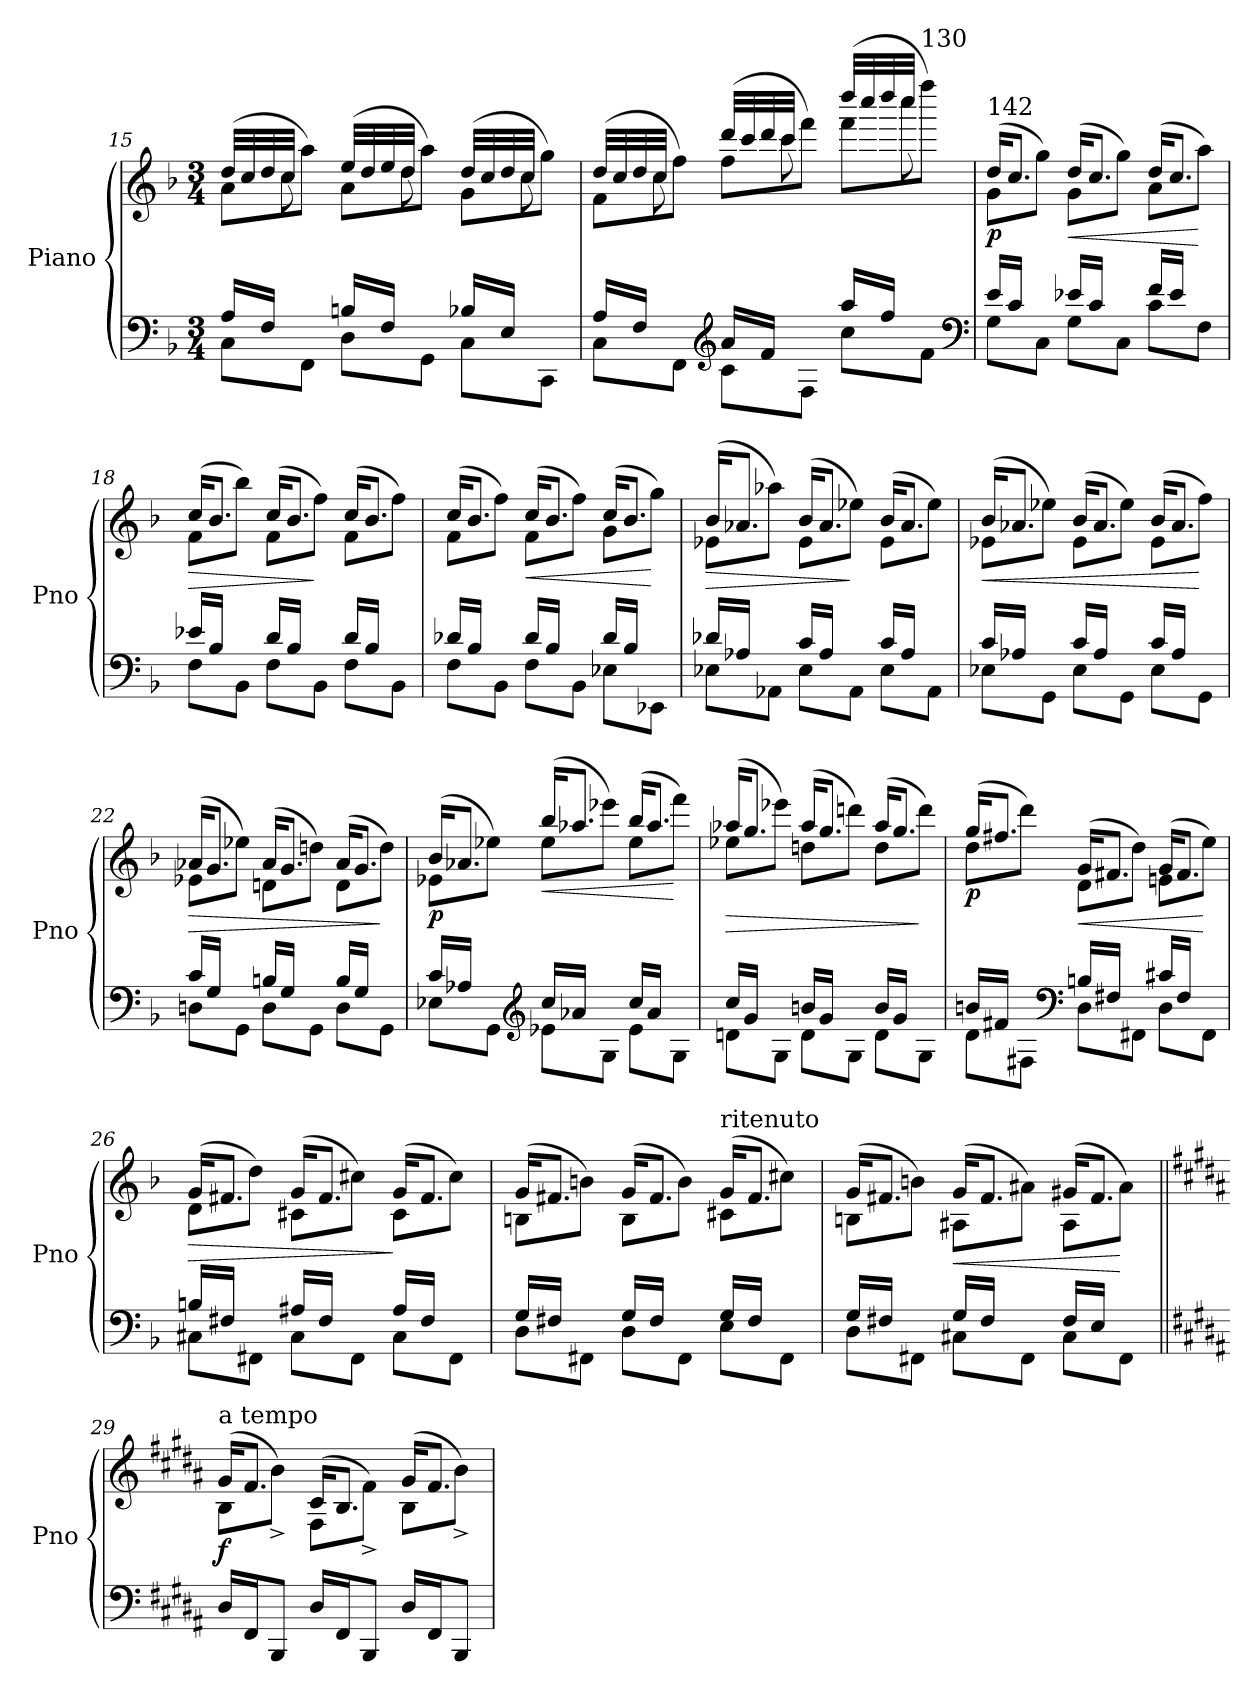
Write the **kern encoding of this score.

**kern	**kern	**dynam
*part1	*part1	*part1
*staff2	*staff1	*staff1/2
*I"Piano	*	*
*I'Pno	*	*
*clefF4	*clefG2	*
*k[b-]	*k[b-]	*
*F:	*F:	*
*M3/4	*M3/4	*
=15	=15	=15
*^	*^	*
*	*	*	*^	*
16A/LL	8C\L	(32dd/LLL	8a\L	16.ryy	.
.	.	32cc/	.	.	.
16F/JJ	.	32dd/	.	.	.
.	.	32cc/JJJ	.	8cc\	.
8ryy	8FF\J	8ryy	8aa\J)	.	.
.	.	.	.	8ryy	.
16Bn/LL	8D\L	(32ee/LLL	8a\L	.	.
.	.	32dd/	.	.	.
16F/JJ	.	32ee/	.	.	.
.	.	32dd/JJJ	.	8dd\	.
8ryy	8GG\J	8ryy	8aa\J)	.	.
.	.	.	.	8ryy	.
16B-X/LL	8C\L	(32dd/LLL	8g\L	.	.
.	.	32cc/	.	.	.
16E/JJ	.	32dd/	.	.	.
.	.	32cc/JJJ	.	8cc\	.
8ryy	8CC\J	8ryy	8gg\J)	.	.
.	.	.	.	32ryy	.
!!LO:LB:g=z	!!	!!
=16	=16	=16	=16	=16	=16
16A/LL	8C\L	(32dd/LLL	8f\L	16.ryy	.
.	.	32cc/	.	.	.
16F/JJ	.	32dd/	.	.	.
.	.	32cc/JJJ	.	8cc\	.
8ryy	8FF\J	8ryy	8ff\J)	.	.
.	.	.	.	8ryy	.
*clefG2	*	*	*	*	*
16a/LL	8c\L	(32ddd/LLL	8ff\L	.	.
.	.	32ccc/	.	.	.
16f/JJ	.	32ddd/	.	.	.
.	.	32ccc/JJJ	.	8ccc\	.
8ryy	8F\J	8ryy	8fff\J)	.	.
.	.	.	.	8ryy	.
16aa/LL	8cc\L	(32dddd/LLL	8fff\L	.	.
.	.	32cccc/	.	.	.
16ff/JJ	.	32dddd/	.	.	.
.	.	32cccc/JJJ	.	8cccc\	.
!	!	!LO:TX:a:t=130	!	!	!
8ryy	8f\J	8ryy	8ffff\J)	.	.
.	.	.	.	32ryy	.
*	*	*v	*v	*v	*
*clefF4	*	*	*
=17	=17	=17	=17
*	*	*^	*
*	*	*	*^	*
!	!	!LO:TX:a:t=142	!	!	!
!	!	!	!	!	!LO:DY:b
*	*	*	*v	*v	*
16e/LL	8G\L	(16dd/KL	8g\L	p
16c/JJ	.	8.cc/J	.	.
8ryy	8C\J	.	8gg\J)	.
!	!	!	!	!LO:HP:b
16e-X/LL	8G\L	(16dd/KL	8g\L	<
16c/JJ	.	8.cc/J	.	.
8ryy	8C\J	.	8gg\J)	.
16f/LL	8c\L	(16dd/KL	8a\L	.
16e-/JJ	.	8.cc/J	.	.
8ryy	8F\J	.	8aa\J)	[
=18	=18	=18	=18	=18
!	!	!	!	!LO:HP:b
16e-X/LL	8F\L	(16cc/KL	8f\L	>
16B-/JJ	.	8.b-/J	.	.
8ryy	8BB-\J	.	8bb-\J)	.
16d/LL	8F\L	(16cc/KL	8f\L	.
16B-/JJ	.	8.b-/J	.	.
8ryy	8BB-\J	.	8ff\J)	]
16d/LL	8F\L	(16cc/KL	8f\L	.
16B-/JJ	.	8.b-/J	.	.
8ryy	8BB-\J	.	8ff\J)	.
!!LO:LB:g=z	!!
=19	=19	=19	=19	=19
16d-X/LL	8F\L	(16cc/KL	8f\L	.
16B-/JJ	.	8.b-/J	.	.
8ryy	8BB-\J	.	8ff\J)	.
!	!	!	!	!LO:HP:b
16d-/LL	8F\L	(16cc/KL	8f\L	<
16B-/JJ	.	8.b-/J	.	.
8ryy	8BB-\J	.	8ff\J)	.
16d-/LL	8E-X\L	(16cc/KL	8g\L	.
16B-/JJ	.	8.b-/J	.	.
8ryy	8EE-X\J	.	8gg\J)	[
=20	=20	=20	=20	=20
!	!	!	!	!LO:HP:b
16d-X/LL	8E-X\L	(16b-/KL	8e-X\L	>
16A-X/JJ	.	8.a-X/J	.	.
8ryy	8AA-X\J	.	8aa-X\J)	.
16c/LL	8E-\L	(16b-/KL	8e-\L	.
16A-/JJ	.	8.a-/J	.	.
8ryy	8AA-\J	.	8ee-X\J)	]
16c/LL	8E-\L	(16b-/KL	8e-\L	.
16A-/JJ	.	8.a-/J	.	.
8ryy	8AA-\J	.	8ee-\J)	.
=21	=21	=21	=21	=21
!	!	!	!	!LO:HP:b
16c/LL	8E-X\L	(16b-/KL	8e-X\L	<
16A-X/JJ	.	8.a-X/J	.	.
8ryy	8GG\J	.	8ee-X\J)	.
16c/LL	8E-\L	(16b-/KL	8e-\L	.
16A-/JJ	.	8.a-/J	.	.
8ryy	8GG\J	.	8ee-\J)	.
16c/LL	8E-\L	(16b-/KL	8e-\L	.
16A-/JJ	.	8.a-/J	.	.
8ryy	8GG\J	.	8ff\J)	[
!!LO:LB:g=z	!!
=22	=22	=22	=22	=22
!	!	!	!	!LO:HP:b
16c/LL	8Dn\L	(16a-X/KL	8e-X\L	>
16G/JJ	.	8.g/J	.	.
8ryy	8GG\J	.	8ee-X\J)	.
16Bn/LL	8D\L	(16a-/KL	8dn\L	.
16G/JJ	.	8.g/J	.	.
8ryy	8GG\J	.	8ddn\J)	.
16B/LL	8D\L	(16a-/KL	8d\L	.
16G/JJ	.	8.g/J	.	.
8ryy	8GG\J	.	8dd\J)	]
=23	=23	=23	=23	=23
!	!	!	!	!LO:DY:b
16c/LL	8E-X\L	(16b-/KL	8e-X\L	p
16A-X/JJ	.	8.a-X/J	.	.
8ryy	8GG\J	.	8ee-X\J)	.
*clefG2	*	*	*	*
!	!	!	!	!LO:HP:b
16cc/LL	8e-X\L	(16bb-/KL	8ee-\L	<
16a-X/JJ	.	8.aa-X/J	.	.
8ryy	8G\J	.	8eee-X\J)	.
16cc/LL	8e-\L	(16bb-/KL	8ee-\L	.
16a-/JJ	.	8.aa-/J	.	.
8ryy	8G\J	.	8fff\J)	[
=24	=24	=24	=24	=24
!	!	!	!	!LO:HP:b
16cc/LL	8dn\L	(16aa-X/KL	8ee-X\L	>
16g/JJ	.	8.gg/J	.	.
8ryy	8G\J	.	8eee-X\J)	.
16bn/LL	8d\L	(16aa-/KL	8ddn\L	.
16g/JJ	.	8.gg/J	.	.
8ryy	8G\J	.	8dddn\J)	.
16b/LL	8d\L	(16aa-/KL	8dd\L	.
16g/JJ	.	8.gg/J	.	.
8ryy	8G\J	.	8ddd\J)	]
!!LO:PB:g=z	!!
=25	=25	=25	=25	=25
!	!	!	!	!LO:DY:b
16bn/LL	8d\L	(16gg/KL	8dd\L	p
16f#X/JJ	.	8.ff#X/J	.	.
8ryy	8F#X\J	.	8ddd\J)	.
*clefF4	*	*	*	*
!	!	!	!	!LO:HP:b
16Bn/LL	8D\L	(16g/KL	8d\L	<
16F#X/JJ	.	8.f#X/J	.	.
8ryy	8FF#X\J	.	8dd\J)	.
16c#X/LL	8D\L	(16g/KL	8en\L	.
16F#/JJ	.	8.f#/J	.	.
8ryy	8FF#\J	.	8ee\J)	[
=26	=26	=26	=26	=26
!	!	!	!	!LO:HP:b
16Bn/LL	8C#X\L	(16g/KL	8d\L	>
16F#X/JJ	.	8.f#X/J	.	.
8ryy	8FF#X\J	.	8dd\J)	.
16A#X/LL	8C#\L	(16g/KL	8c#X\L	.
16F#/JJ	.	8.f#/J	.	.
8ryy	8FF#\J	.	8cc#X\J)	.
16A#/LL	8C#\L	(16g/KL	8c#\L	]
16F#/JJ	.	8.f#/J	.	.
8ryy	8FF#\J	.	8cc#\J)	.
=27	=27	=27	=27	=27
16G/LL	8D\L	(16g/KL	8Bn\L	.
16F#X/JJ	.	8.f#X/J	.	.
8ryy	8FF#X\J	.	8bn\J)	.
16G/LL	8D\L	(16g/KL	8B\L	.
16F#/JJ	.	8.f#/J	.	.
8ryy	8FF#\J	.	8b\J)	.
!	!	!LO:TX:a:t=ritenuto	!	!
16G/LL	8E\L	(16g/KL	8c#X\L	.
16F#/JJ	.	8.f#/J	.	.
8ryy	8FF#\J	.	8cc#X\J)	.
!!LO:LB:g=z	!!
=28	=28	=28	=28	=28
16G/LL	8D\L	(16g/KL	8Bn\L	.
16F#X/JJ	.	8.f#X/J	.	.
8ryy	8FF#X\J	.	8bn\J)	.
!	!	!	!	!LO:HP:b
16G/LL	8C#X\L	(16g/KL	8A#X\L	<
16F#/JJ	.	8.f#/J	.	.
8ryy	8FF#\J	.	8a#X\J)	.
16F#/LL	8C#\L	(16g#X/KL	8A#\L	.
16E/JJ	.	8.f#/J	.	.
8ryy	8FF#\J	.	8a#\J)	[
*v	*v	*	*	*
=29||	=29||	=29||	=29||
*k[f#c#g#d#a#]	*k[f#c#g#d#a#]	*	*
*B:	*B:	*	*
*^	*	*	*
!	!	!LO:TX:a:t=a tempo	!	!
!	!	!	!	!LO:DY:b
*v	*v	*	*	*
16D#/LL	(16g#/KL	8B\L	f
16FF#/J	8.f#/J	.	.
8BBB/J	.	8b^\J)	.
16D#/LL	(16c#/KL	8F#\L	.
16FF#/J	8.B/J	.	.
8BBB/J	.	8f#^\J)	.
16D#/LL	(16g#/KL	8B\L	.
16FF#/J	8.f#/J	.	.
8BBB/J	.	8b^\J)	.
*	*v	*v	*
=	=	=
*-	*-	*-
